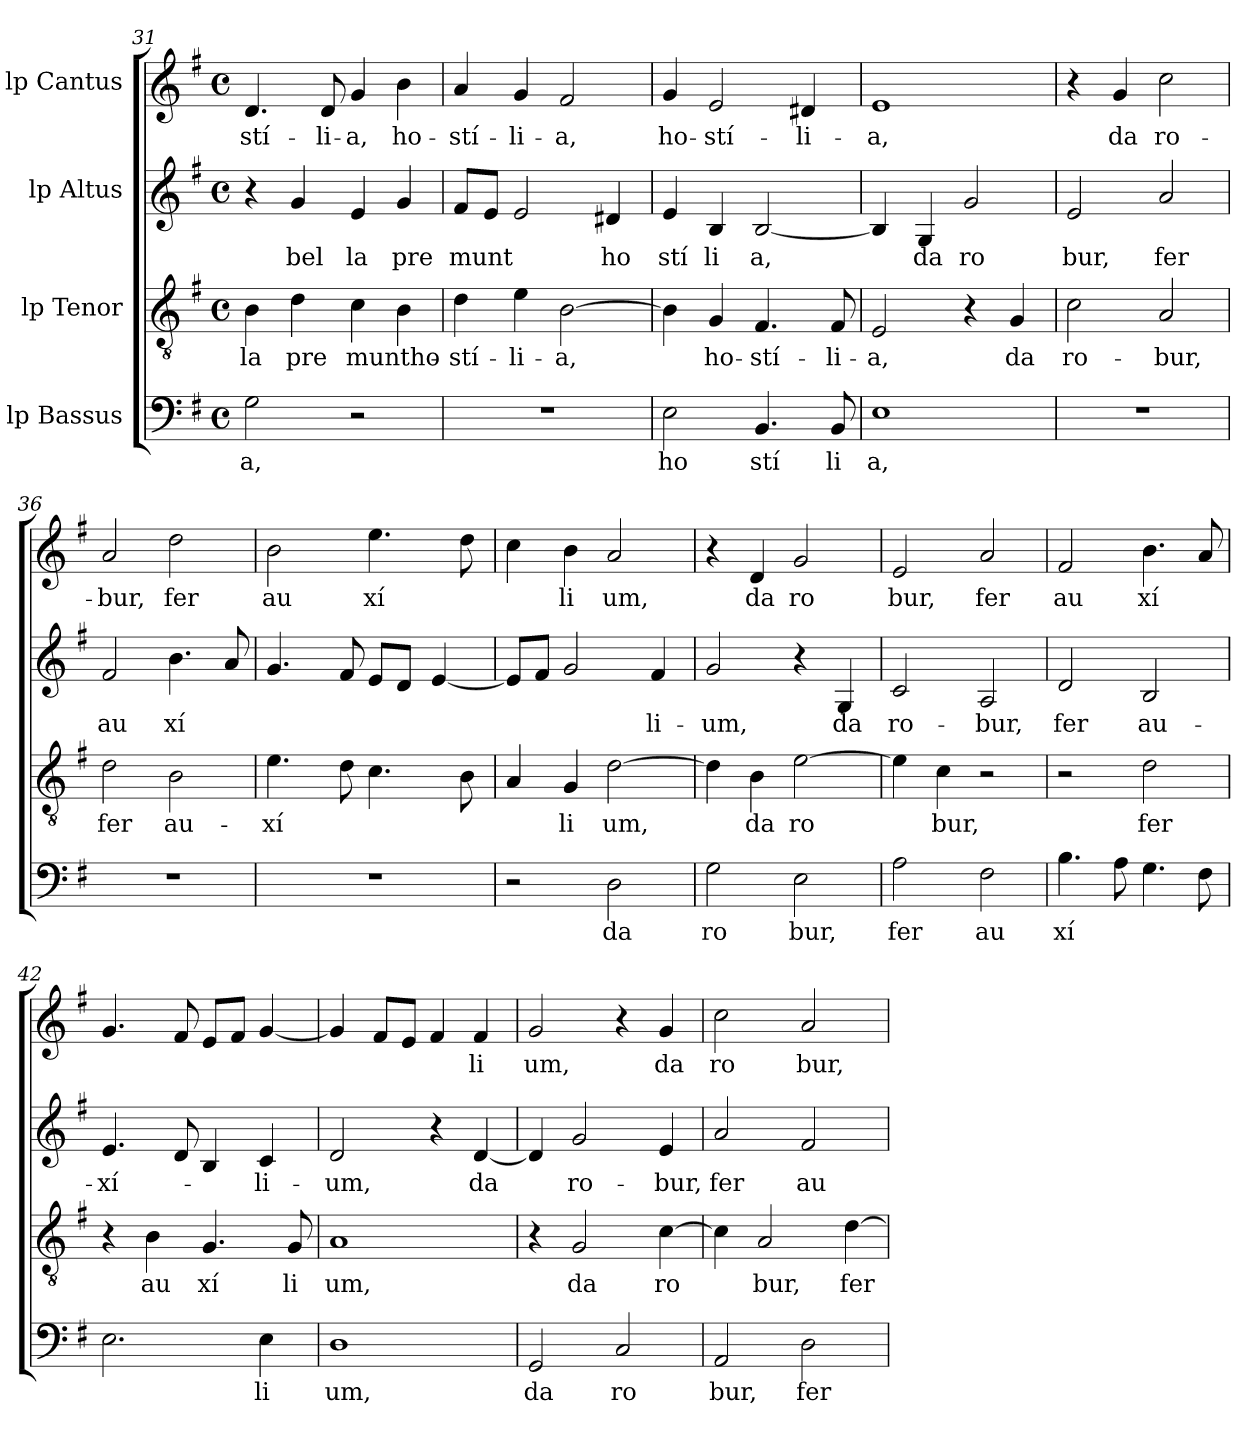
**kern	**text	**kern	**text	**kern	**text	**kern	**text
*part4	*part4	*part3	*part3	*part2	*part2	*part1	*part1
*staff4	*staff4	*staff3	*staff3	*staff2	*staff2	*staff1	*staff1
*I"lp Bassus	*	*I"lp Tenor	*	*I"lp Altus	*	*I"lp Cantus	*
*clefF4	*	*clefGv2	*	*clefG2	*	*clefG2	*
*k[f#]	*	*k[f#]	*	*k[f#]	*	*k[f#]	*
*G:	*	*G:	*	*G:	*	*G:	*
*M4/4	*	*M4/4	*	*M4/4	*	*M4/4	*
*met(c)	*	*met(c)	*	*met(c)	*	*met(c)	*
=31	=31	=31	=31	=31	=31	=31	=31
!	!LO:LY:b:cj	!	!LO:LY:b:cj	!	!	!	!LO:LY:b:cj
2G\	a,	4B\	-la	4r	.	4.d/	-stí-
!	!	!	!LO:LY:b:cj	!	!LO:LY:b:cj	!	!
.	.	4d\	pre	4g/	bel	.	.
!	!	!	!	!	!	!	!LO:LY:b:cj
.	.	.	.	.	.	8d/	-li-
!	!	!	!LO:LY:b:cj	!	!LO:LY:b:cj	!	!LO:LY:b:cj
2r	.	4c\	muntho-	4e/	la	4g/	-a,
!	!	!	!	!	!LO:LY:b:cj	!	!LO:LY:b:cj
.	.	4B\	.	4g/	pre	4b\	ho-
=32	=32	=32	=32	=32	=32	=32	=32
!	!	!	!LO:LY:b:cj	!	!LO:LY:b	!	!LO:LY:b:cj
1r	.	4d\	-stí-	8f#/L	munt	4a/	-stí-
.	.	.	.	8e/J	.	.	.
!	!	!	!LO:LY:b:cj	!	!	!	!LO:LY:b:cj
.	.	4e\	-li-	2e/	.	4g/	-li-
!	!	!	!LO:LY:b:cj	!	!	!	!LO:LY:b:cj
.	.	[>2B\	-a,	.	.	2f#/	-a,
!	!	!	!	!	!LO:LY:b:cj	!	!
.	.	.	.	4d#X/	ho	.	.
=33	=33	=33	=33	=33	=33	=33	=33
!	!LO:LY:b:cj	!	!	!	!LO:LY:b:cj	!	!LO:LY:b:cj
2E\	ho	4B\]	.	4e/	stí	4g/	ho-
!	!	!	!LO:LY:b:cj	!	!LO:LY:b:cj	!	!LO:LY:b:cj
.	.	4G/	ho-	4B/	li	2e/	-stí-
!	!LO:LY:b:cj	!	!LO:LY:b:cj	!	!LO:LY:b:cj	!	!
4.BB/	stí	4.F#/	-stí-	[<2B/	a,	.	.
!	!	!	!	!	!	!	!LO:LY:b:cj
.	.	.	.	.	.	4d#X/	-li-
!	!LO:LY:b:cj	!	!LO:LY:b:cj	!	!	!	!
8BB/	li	8F#/	-li-	.	.	.	.
=34	=34	=34	=34	=34	=34	=34	=34
!	!LO:LY:b:cj	!	!LO:LY:b:cj	!	!	!	!LO:LY:b:cj
1E	a,	2E/	-a,	4B/]	.	1e	-a,
!	!	!	!	!	!LO:LY:b:cj	!	!
.	.	.	.	4G/	da	.	.
!	!	!	!	!	!LO:LY:b:cj	!	!
.	.	4r	.	2g/	ro	.	.
!	!	!	!LO:LY:b:cj	!	!	!	!
.	.	4G/	da	.	.	.	.
=35	=35	=35	=35	=35	=35	=35	=35
!	!	!	!LO:LY:b:cj	!	!LO:LY:b:cj	!	!
1r	.	2c\	ro-	2e/	bur,	4r	.
!	!	!	!	!	!	!	!LO:LY:b:cj
.	.	.	.	.	.	4g/	da
!	!	!	!LO:LY:b:cj	!	!LO:LY:b:cj	!	!LO:LY:b:cj
.	.	2A/	-bur,	2a/	fer	2cc\	ro-
=36	=36	=36	=36	=36	=36	=36	=36
!	!	!	!LO:LY:b:cj	!	!LO:LY:b:cj	!	!LO:LY:b:cj
1r	.	2d\	fer	2f#/	au	2a/	-bur,
!	!	!	!LO:LY:b:cj	!	!LO:LY:b:cj	!	!LO:LY:b:cj
.	.	2B\	au-	4.b\	xí	2dd\	fer
.	.	.	.	8a/	.	.	.
!!LO:LB:g=z
=37	=37	=37	=37	=37	=37	=37	=37
!	!	!	!LO:LY:b:cj	!	!	!	!LO:LY:b:cj
*	*	*^	*	*	*	*	*
1r	.	4.e\	8...ryy	-xí	4.g/	.	2b\	au
.	.	.	2ryy	.	.	.	.	.
.	.	8d\	.	.	8f#/	.	.	.
!	!	!	!	!	!	!	!	!LO:LY:b:cj
.	.	4.c\	.	.	8e/L	.	4.ee\	xí
.	.	.	.	.	8d/J	.	.	.
.	.	.	4ryy	.	.	.	.	.
.	.	.	.	.	[<4e/	.	.	.
.	.	8B\	.	.	.	.	8dd\	.
.	.	.	64ryy	.	.	.	.	.
*	*	*v	*v	*	*	*	*	*
=38	=38	=38	=38	=38	=38	=38	=38
2r	.	4A/	.	8e/L]	.	4cc\	.
.	.	.	.	8f#/J	.	.	.
!	!	!	!LO:LY:b:cj	!	!	!	!LO:LY:b:cj
.	.	4G/	li	2g/	.	4b\	li
!	!LO:LY:b:cj	!	!LO:LY:b:cj	!	!	!	!LO:LY:b:cj
2D\	da	[>2d\	um,	.	.	2a/	um,
!	!	!	!	!	!LO:LY:b:cj	!	!
.	.	.	.	4f#/	li-	.	.
=39	=39	=39	=39	=39	=39	=39	=39
!	!LO:LY:b:cj	!	!	!	!LO:LY:b:cj	!	!
2G\	ro	4d\]	.	2g/	-um,	4r	.
!	!	!	!LO:LY:b:cj	!	!	!	!LO:LY:b:cj
.	.	4B\	da	.	.	4d/	da
!	!LO:LY:b:cj	!	!LO:LY:b:cj	!	!	!	!LO:LY:b:cj
2E\	bur,	[>2e\	ro	4r	.	2g/	ro
!	!	!	!	!	!LO:LY:b:cj	!	!
.	.	.	.	4G/	da	.	.
=40	=40	=40	=40	=40	=40	=40	=40
!	!LO:LY:b:cj	!	!	!	!LO:LY:b:cj	!	!LO:LY:b:cj
2A\	fer	4e\]	.	2c/	ro-	2e/	bur,
!	!	!	!LO:LY:b:cj	!	!	!	!
.	.	4c\	bur,	.	.	.	.
!	!LO:LY:b:cj	!	!	!	!LO:LY:b:cj	!	!LO:LY:b:cj
2F#\	au	2r	.	2A/	-bur,	2a/	fer
=41	=41	=41	=41	=41	=41	=41	=41
!	!LO:LY:b:cj	!	!	!	!LO:LY:b:cj	!	!LO:LY:b:cj
4.B\	xí	2r	.	2d/	fer	2f#/	au
8A\	.	.	.	.	.	.	.
!	!	!	!LO:LY:b:cj	!	!LO:LY:b:cj	!	!LO:LY:b:cj
4.G\	.	2d\	fer	2B/	au-	4.b\	xí
8F#\	.	.	.	.	.	8a/	.
=42	=42	=42	=42	=42	=42	=42	=42
!	!	!	!	!	!LO:LY:b:cj	!	!
2.E\	.	4r	.	4.e/	-xí-	4.g/	.
!	!	!	!LO:LY:b:cj	!	!	!	!
.	.	4B\	au	.	.	.	.
.	.	.	.	8d/	.	8f#/	.
!	!	!	!LO:LY:b:cj	!	!	!	!
.	.	4.G/	xí	4B/	.	8e/L	.
.	.	.	.	.	.	8f#/J	.
!	!LO:LY:b:cj	!	!	!	!LO:LY:b:cj	!	!
4E\	li	.	.	4c/	-li-	[<4g/	.
!	!	!	!LO:LY:b:cj	!	!	!	!
.	.	8G/	li	.	.	.	.
=43	=43	=43	=43	=43	=43	=43	=43
!	!LO:LY:b:cj	!	!LO:LY:b:cj	!	!LO:LY:b:cj	!	!
1D	um,	1A	um,	2d/	-um,	4g/]	.
.	.	.	.	.	.	8f#/L	.
.	.	.	.	.	.	8e/J	.
.	.	.	.	4r	.	4f#/	.
!	!	!	!	!	!LO:LY:b:cj	!	!LO:LY:b:cj
.	.	.	.	[<4d/	da	4f#/	li
=44	=44	=44	=44	=44	=44	=44	=44
!	!LO:LY:b:cj	!	!	!	!	!	!LO:LY:b:cj
2GG/	da	4r	.	4d/]	.	2g/	um,
!	!	!	!LO:LY:b:cj	!	!LO:LY:b:cj	!	!
.	.	2G/	da	2g/	ro-	.	.
!	!LO:LY:b:cj	!	!	!	!	!	!
2C/	ro	.	.	.	.	4r	.
!	!	!	!LO:LY:b:cj	!	!LO:LY:b:cj	!	!LO:LY:b:cj
.	.	[<4c\	ro	4e/	-bur,	4g/	da
!!LO:LB:g=z
=45	=45	=45	=45	=45	=45	=45	=45
!	!LO:LY:b:cj	!	!	!	!LO:LY:b:cj	!	!LO:LY:b:cj
2AA/	bur,	4c\]	.	2a/	fer	2cc\	ro
!	!	!	!LO:LY:b:cj	!	!	!	!
.	.	2A/	bur,	.	.	.	.
!	!LO:LY:b:cj	!	!	!	!LO:LY:b:cj	!	!LO:LY:b:cj
2D\	fer	.	.	2f#/	au	2a/	bur,
!	!	!	!LO:LY:b:cj	!	!	!	!
.	.	[>4d\	fer	.	.	.	.
=	=	=	=	=	=	=	=
*-	*-	*-	*-	*-	*-	*-	*-
